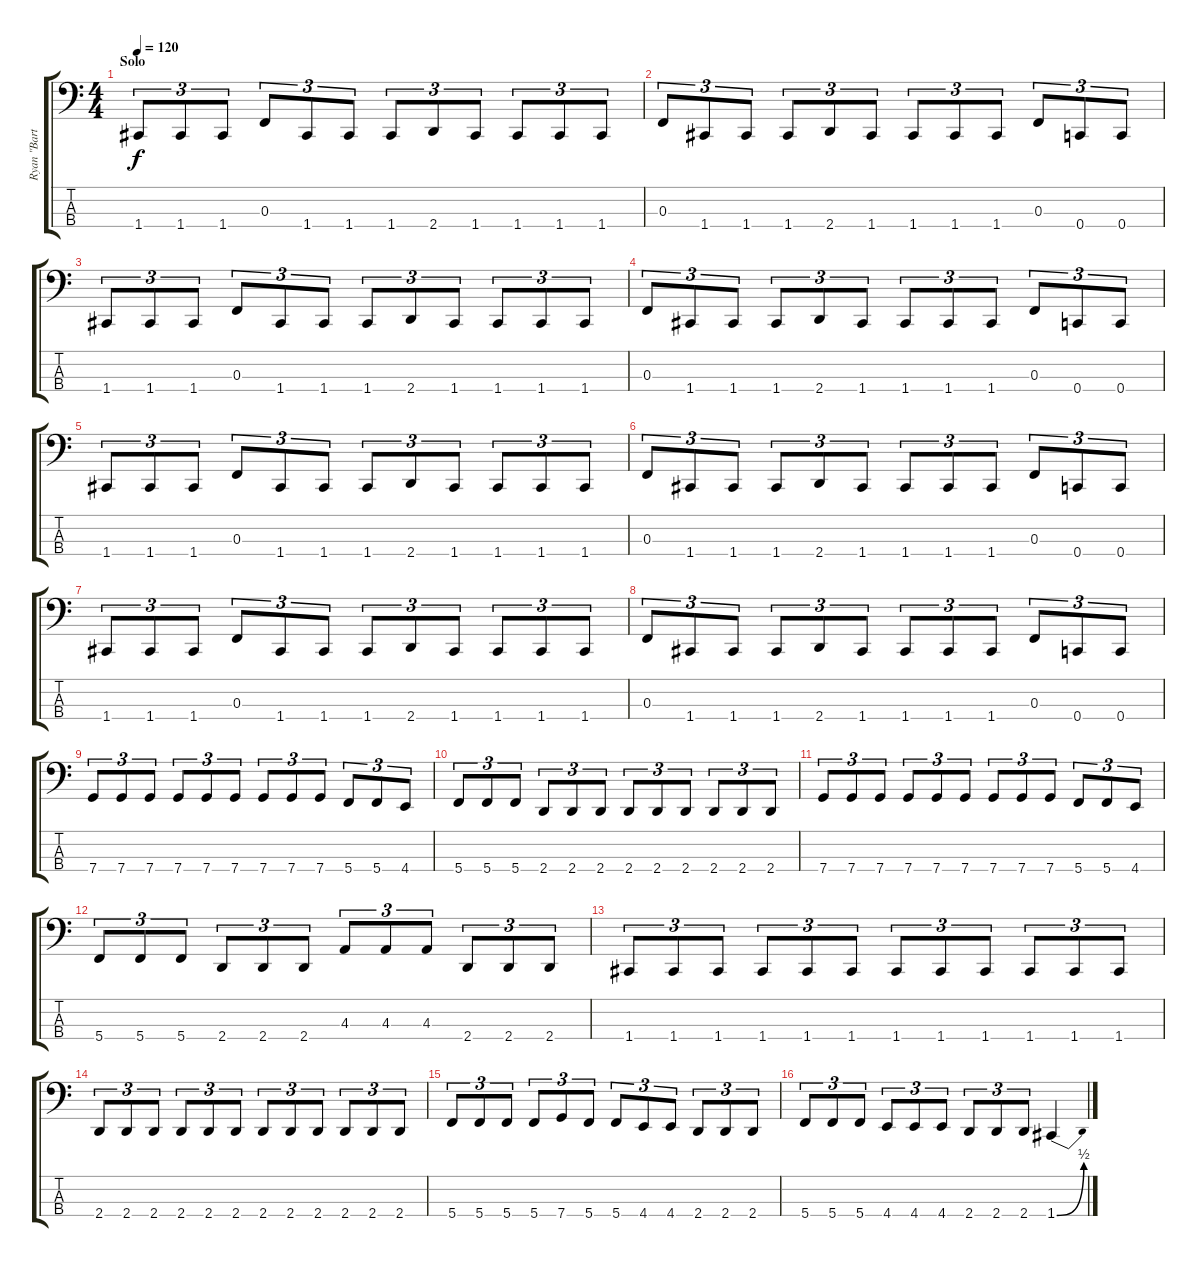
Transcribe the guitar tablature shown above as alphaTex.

\track ("Ryan \"Bart\" Willams (Bass)" "Ryan \"Bart") {instrument electricbassfinger}
\staff {score tabs}
\tuning (Eb2 Bb1 F1 C1) {hide}
\ts (4 4)
\section ("" "Solo")
\tempo 120
\clef f4
\ks c
1.4.8{tu (3 2) dy f} 1.4.8{tu (3 2)} 1.4.8{tu (3 2)} 0.3.8{tu (3 2)} 1.4.8{tu (3 2)} 1.4.8{tu (3 2)} 1.4.8{tu (3 2)} 2.4.8{tu (3 2)} 1.4.8{tu (3 2)} 1.4.8{tu (3 2)} 1.4.8{tu (3 2)} 1.4.8{tu (3 2)} |
0.3.8{tu (3 2)} 1.4.8{tu (3 2)} 1.4.8{tu (3 2)} 1.4.8{tu (3 2)} 2.4.8{tu (3 2)} 1.4.8{tu (3 2)} 1.4.8{tu (3 2)} 1.4.8{tu (3 2)} 1.4.8{tu (3 2)} 0.3.8{tu (3 2)} 0.4.8{tu (3 2)} 0.4.8{tu (3 2)} |
1.4.8{tu (3 2)} 1.4.8{tu (3 2)} 1.4.8{tu (3 2)} 0.3.8{tu (3 2)} 1.4.8{tu (3 2)} 1.4.8{tu (3 2)} 1.4.8{tu (3 2)} 2.4.8{tu (3 2)} 1.4.8{tu (3 2)} 1.4.8{tu (3 2)} 1.4.8{tu (3 2)} 1.4.8{tu (3 2)} |
0.3.8{tu (3 2)} 1.4.8{tu (3 2)} 1.4.8{tu (3 2)} 1.4.8{tu (3 2)} 2.4.8{tu (3 2)} 1.4.8{tu (3 2)} 1.4.8{tu (3 2)} 1.4.8{tu (3 2)} 1.4.8{tu (3 2)} 0.3.8{tu (3 2)} 0.4.8{tu (3 2)} 0.4.8{tu (3 2)} |
1.4.8{tu (3 2)} 1.4.8{tu (3 2)} 1.4.8{tu (3 2)} 0.3.8{tu (3 2)} 1.4.8{tu (3 2)} 1.4.8{tu (3 2)} 1.4.8{tu (3 2)} 2.4.8{tu (3 2)} 1.4.8{tu (3 2)} 1.4.8{tu (3 2)} 1.4.8{tu (3 2)} 1.4.8{tu (3 2)} |
0.3.8{tu (3 2)} 1.4.8{tu (3 2)} 1.4.8{tu (3 2)} 1.4.8{tu (3 2)} 2.4.8{tu (3 2)} 1.4.8{tu (3 2)} 1.4.8{tu (3 2)} 1.4.8{tu (3 2)} 1.4.8{tu (3 2)} 0.3.8{tu (3 2)} 0.4.8{tu (3 2)} 0.4.8{tu (3 2)} |
1.4.8{tu (3 2)} 1.4.8{tu (3 2)} 1.4.8{tu (3 2)} 0.3.8{tu (3 2)} 1.4.8{tu (3 2)} 1.4.8{tu (3 2)} 1.4.8{tu (3 2)} 2.4.8{tu (3 2)} 1.4.8{tu (3 2)} 1.4.8{tu (3 2)} 1.4.8{tu (3 2)} 1.4.8{tu (3 2)} |
0.3.8{tu (3 2)} 1.4.8{tu (3 2)} 1.4.8{tu (3 2)} 1.4.8{tu (3 2)} 2.4.8{tu (3 2)} 1.4.8{tu (3 2)} 1.4.8{tu (3 2)} 1.4.8{tu (3 2)} 1.4.8{tu (3 2)} 0.3.8{tu (3 2)} 0.4.8{tu (3 2)} 0.4.8{tu (3 2)} |
7.4.8{tu (3 2)} 7.4.8{tu (3 2)} 7.4.8{tu (3 2)} 7.4.8{tu (3 2)} 7.4.8{tu (3 2)} 7.4.8{tu (3 2)} 7.4.8{tu (3 2)} 7.4.8{tu (3 2)} 7.4.8{tu (3 2)} 5.4.8{tu (3 2)} 5.4.8{tu (3 2)} 4.4.8{tu (3 2)} |
5.4.8{tu (3 2)} 5.4.8{tu (3 2)} 5.4.8{tu (3 2)} 2.4.8{tu (3 2)} 2.4.8{tu (3 2)} 2.4.8{tu (3 2)} 2.4.8{tu (3 2)} 2.4.8{tu (3 2)} 2.4.8{tu (3 2)} 2.4.8{tu (3 2)} 2.4.8{tu (3 2)} 2.4.8{tu (3 2)} |
7.4.8{tu (3 2)} 7.4.8{tu (3 2)} 7.4.8{tu (3 2)} 7.4.8{tu (3 2)} 7.4.8{tu (3 2)} 7.4.8{tu (3 2)} 7.4.8{tu (3 2)} 7.4.8{tu (3 2)} 7.4.8{tu (3 2)} 5.4.8{tu (3 2)} 5.4.8{tu (3 2)} 4.4.8{tu (3 2)} |
5.4.8{tu (3 2)} 5.4.8{tu (3 2)} 5.4.8{tu (3 2)} 2.4.8{tu (3 2)} 2.4.8{tu (3 2)} 2.4.8{tu (3 2)} 4.3.8{tu (3 2)} 4.3.8{tu (3 2)} 4.3.8{tu (3 2)} 2.4.8{tu (3 2)} 2.4.8{tu (3 2)} 2.4.8{tu (3 2)} |
1.4.8{tu (3 2)} 1.4.8{tu (3 2)} 1.4.8{tu (3 2)} 1.4.8{tu (3 2)} 1.4.8{tu (3 2)} 1.4.8{tu (3 2)} 1.4.8{tu (3 2)} 1.4.8{tu (3 2)} 1.4.8{tu (3 2)} 1.4.8{tu (3 2)} 1.4.8{tu (3 2)} 1.4.8{tu (3 2)} |
2.4.8{tu (3 2)} 2.4.8{tu (3 2)} 2.4.8{tu (3 2)} 2.4.8{tu (3 2)} 2.4.8{tu (3 2)} 2.4.8{tu (3 2)} 2.4.8{tu (3 2)} 2.4.8{tu (3 2)} 2.4.8{tu (3 2)} 2.4.8{tu (3 2)} 2.4.8{tu (3 2)} 2.4.8{tu (3 2)} |
5.4.8{tu (3 2)} 5.4.8{tu (3 2)} 5.4.8{tu (3 2)} 5.4.8{tu (3 2)} 7.4.8{tu (3 2)} 5.4.8{tu (3 2)} 5.4.8{tu (3 2)} 4.4.8{tu (3 2)} 4.4.8{tu (3 2)} 2.4.8{tu (3 2)} 2.4.8{tu (3 2)} 2.4.8{tu (3 2)} |
5.4.8{tu (3 2)} 5.4.8{tu (3 2)} 5.4.8{tu (3 2)} 4.4.8{tu (3 2)} 4.4.8{tu (3 2)} 4.4.8{tu (3 2)} 2.4.8{tu (3 2)} 2.4.8{tu (3 2)} 2.4.8{tu (3 2)} 1.4{be (bend 0 0 60 2)}.4
